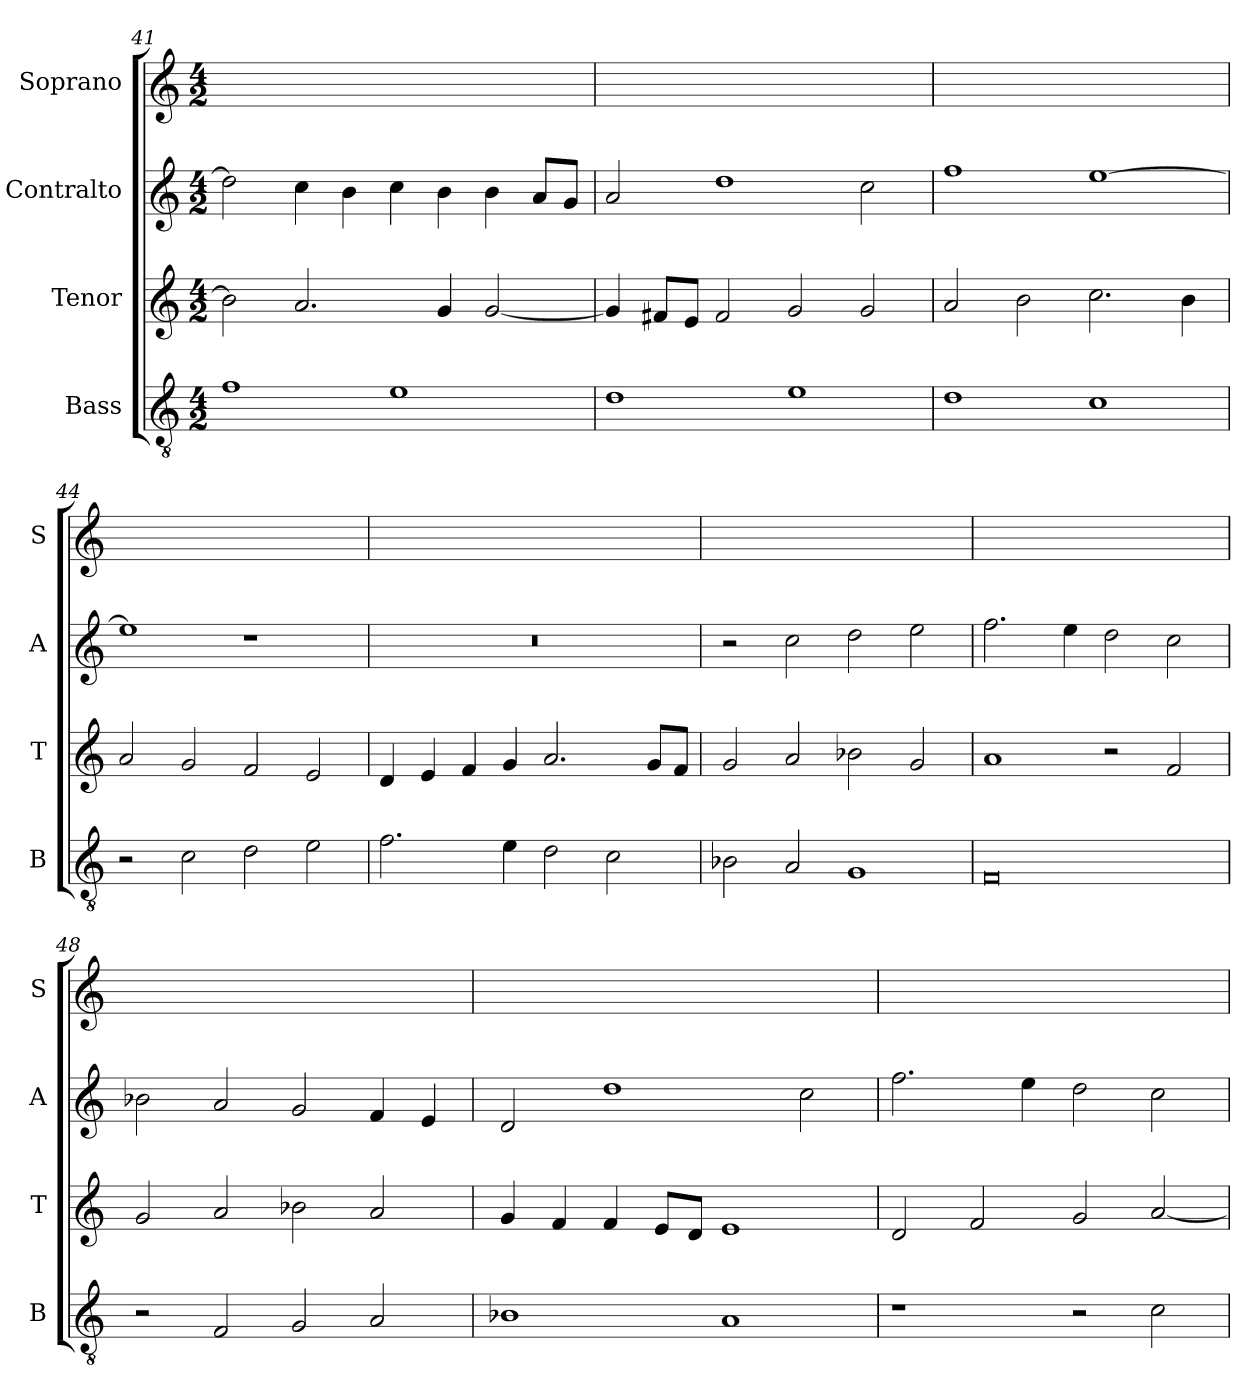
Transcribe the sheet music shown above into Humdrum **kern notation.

**kern	**kern	**kern	**kern
*part4	*part3	*part2	*part1
*staff4	*staff3	*staff2	*staff1
*I"Bass	*I"Tenor	*I"Contralto	*I"Soprano
*I'B	*I'T	*I'A	*I'S
*clefGv2	*clefG2	*clefG2	*clefG2
*k[]	*k[]	*k[]	*k[]
*D:dor	*D:dor	*D:dor	*D:dor
*M4/2	*M4/2	*M4/2	*M4/2
=41	=41	=41	=41
1f	2b-]	2dd]	0ryy
.	2.a	4cc	.
.	.	4b	.
1e	.	4cc	.
.	4g	4b	.
.	[2g	4b	.
.	.	8a/L	.
.	.	8g/J	.
=42	=42	=42	=42
1d	4g]	2a	0ryy
.	8f#X/L	.	.
.	8e/J	.	.
.	2f#	1dd	.
1e	2g	.	.
.	2g	2cc	.
=43	=43	=43	=43
1d	2a	1ff	0ryy
.	2b	.	.
1c	2.cc	[1ee	.
.	4b	.	.
=44	=44	=44	=44
2r	2a	1ee]	0ryy
2c	2g	.	.
2d	2f	1r	.
2e	2e	.	.
=45	=45	=45	=45
2.f	4d	0r	0ryy
.	4e	.	.
.	4f	.	.
4e	4g	.	.
2d	2.a	.	.
2c	.	.	.
.	8g/L	.	.
.	8f/J	.	.
=46	=46	=46	=46
2B-X	2g	2r	0ryy
2A	2a	2cc	.
1G	2b-X	2dd	.
.	2g	2ee	.
=47	=47	=47	=47
0F	1a	2.ff	0ryy
.	.	4ee	.
.	2r	2dd	.
.	2f	2cc	.
=48	=48	=48	=48
2r	2g	2b-X	0ryy
2F	2a	2a	.
2G	2b-X	2g	.
2A	2a	4f	.
.	.	4e	.
=49	=49	=49	=49
1B-X	4g	2d	0ryy
.	4f	.	.
.	4f	1dd	.
.	8e/L	.	.
.	8d/J	.	.
1A	1e	.	.
.	.	2cc	.
=50	=50	=50	=50
1r	2d	2.ff	0ryy
.	2f	.	.
.	.	4ee	.
2r	2g	2dd	.
2c	[2a	2cc	.
=	=	=	=
*-	*-	*-	*-
